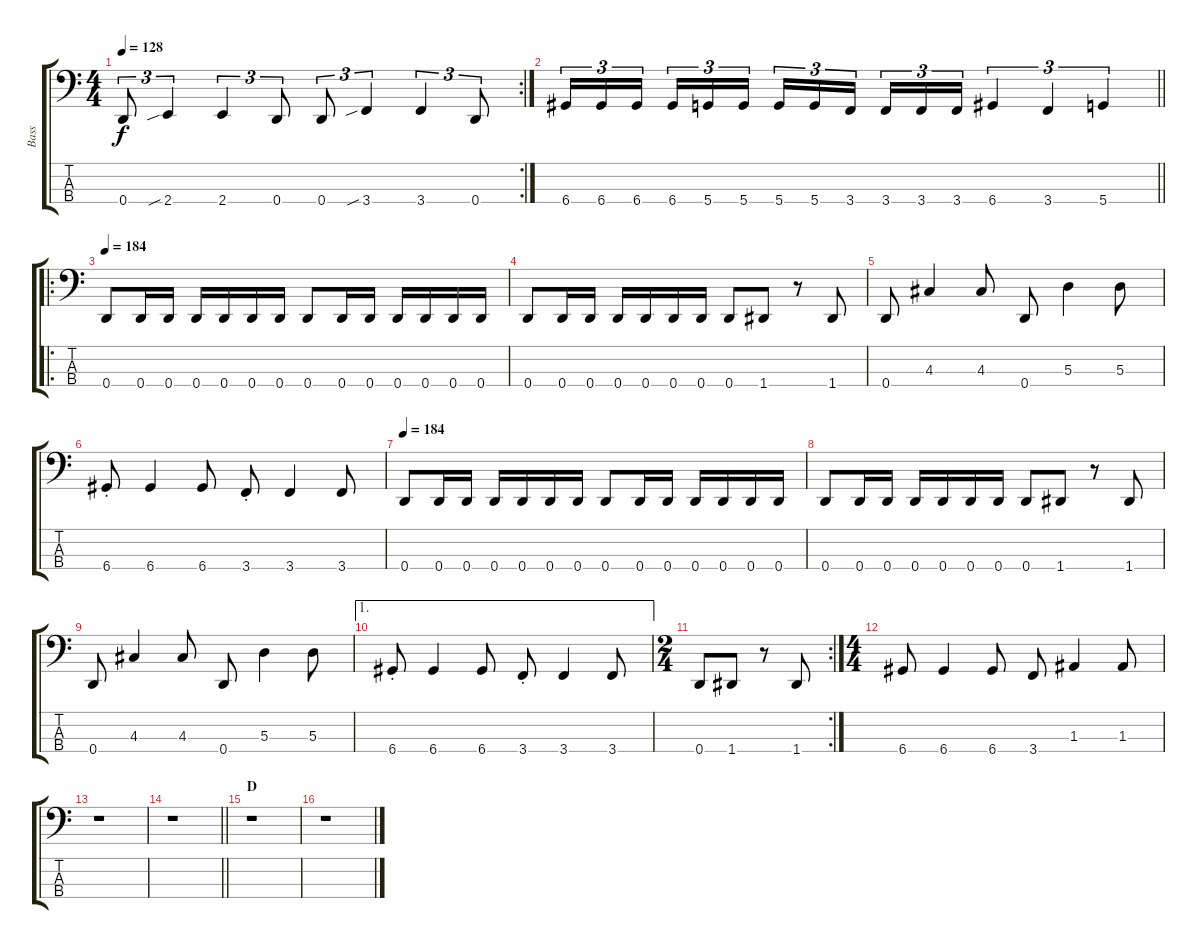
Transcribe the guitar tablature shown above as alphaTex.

\track ("Bass" "Bass") {instrument electricbassfinger}
\staff {score tabs}
\tuning (G2 D2 A1 D1) {hide}
\rc 2
\ts (4 4)
\tempo 128
\clef f4
\ks c
0.4.8{tu (3 2) dy f} 2.4{sib}.4{tu (3 2)} 2.4.4{tu (3 2)} 0.4.8{tu (3 2)} 0.4.8{tu (3 2)} 3.4{sib}.4{tu (3 2)} 3.4.4{tu (3 2)} 0.4.8{tu (3 2)} |
\barLineRight lightlight
6.4.16{tu (3 2)} 6.4.16{tu (3 2)} 6.4.16{tu (3 2)} 6.4.16{tu (3 2)} 5.4.16{tu (3 2)} 5.4.16{tu (3 2)} 5.4.16{tu (3 2)} 5.4.16{tu (3 2)} 3.4.16{tu (3 2)} 3.4.16{tu (3 2)} 3.4.16{tu (3 2)} 3.4.16{tu (3 2)} 6.4.4{tu (3 2)} 3.4.4{tu (3 2)} 5.4.4{tu (3 2)} |
\ro
\tempo 184
0.4.8 0.4.16 0.4.16 0.4.16 0.4.16 0.4.16 0.4.16 0.4.8 0.4.16 0.4.16 0.4.16 0.4.16 0.4.16 0.4.16 |
0.4.8 0.4.16 0.4.16 0.4.16 0.4.16 0.4.16 0.4.16 0.4.8 1.4.8 r.8 1.4.8 |
0.4.8 4.3.4 4.3.8 0.4.8 5.3.4 5.3.8 |
6.4{st}.8 6.4.4 6.4.8 3.4{st}.8 3.4.4 3.4.8 |
\tempo 184
0.4.8 0.4.16 0.4.16 0.4.16 0.4.16 0.4.16 0.4.16 0.4.8 0.4.16 0.4.16 0.4.16 0.4.16 0.4.16 0.4.16 |
0.4.8 0.4.16 0.4.16 0.4.16 0.4.16 0.4.16 0.4.16 0.4.8 1.4.8 r.8 1.4.8 |
0.4.8 4.3.4 4.3.8 0.4.8 5.3.4 5.3.8 |
\ae 1
6.4{st}.8 6.4.4 6.4.8 3.4{st}.8 3.4.4 3.4.8 |
\rc 2
\ts (2 4)
0.4.8 1.4.8 r.8 1.4.8 |
\ts (4 4)
6.4.8 6.4.4 6.4.8 3.4.8 1.3.4 1.3.8 |
r.1 |
\barLineRight lightlight
r.1 |
\section ("" "D")
r.1 |
r.1
